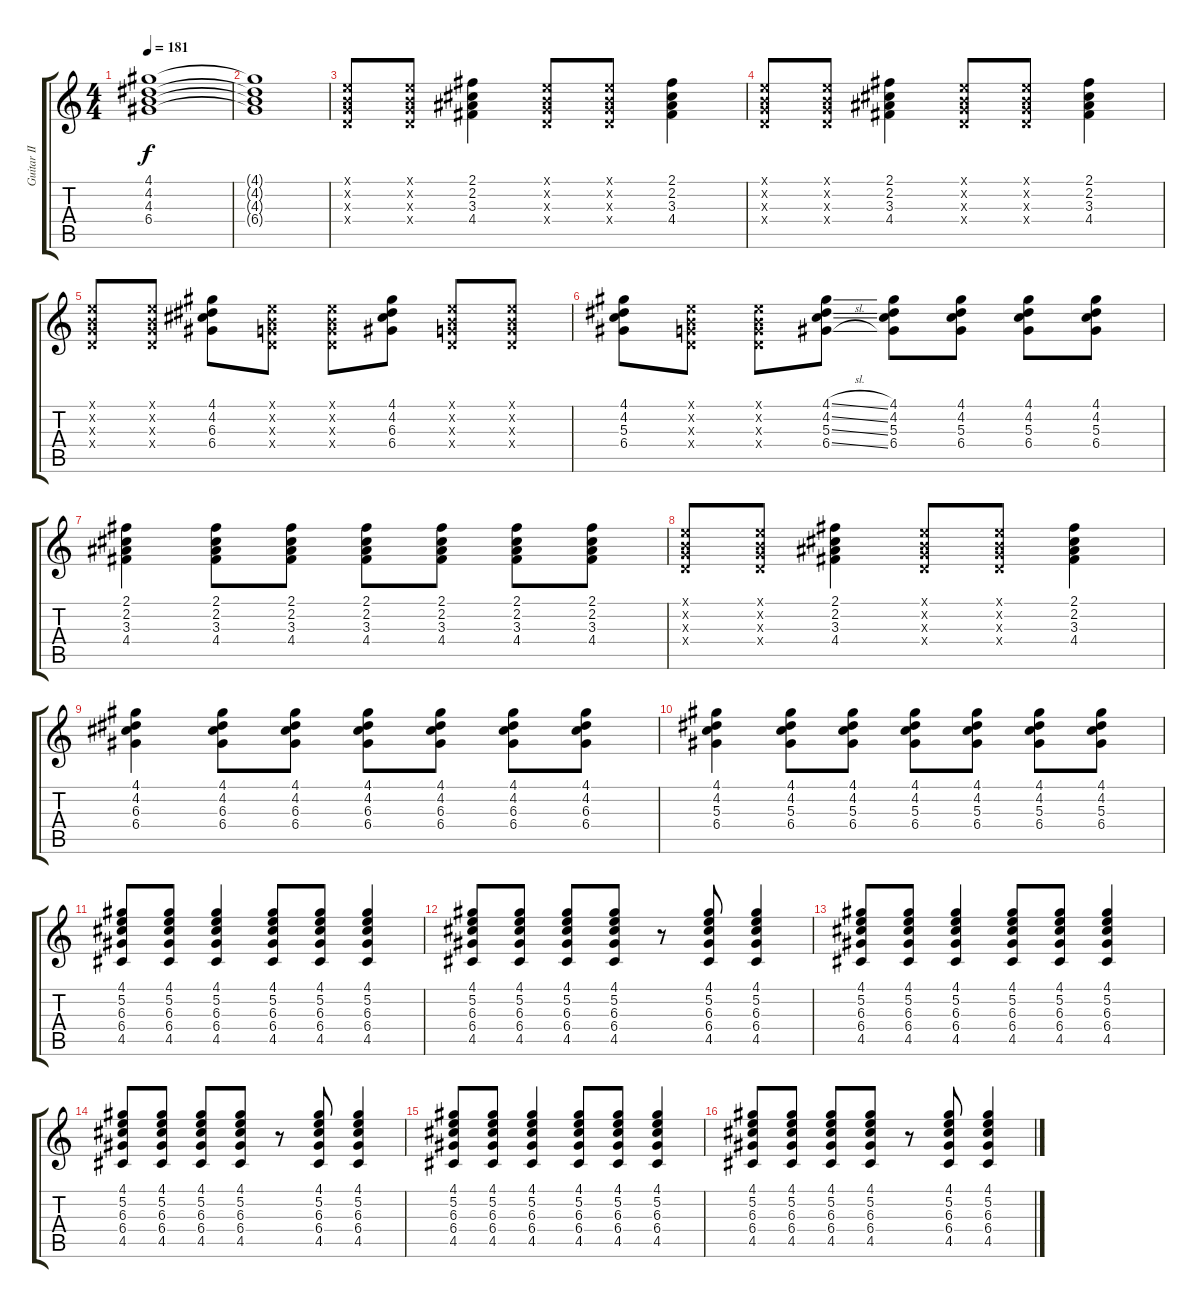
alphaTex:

\track ("Guitar II" "Guitar II") {instrument distortionguitar}
\staff {score tabs}
\tuning (E4 B3 G3 D3 A2 E2) {hide}
\ts (4 4)
\tempo 181
\clef g2
\ks c
(4.1 4.2 4.3 6.4).1{dy f} |
(4.1{t} 4.2{t} 4.3{t} 6.4{t}).1 |
(0.1{x} 0.2{x} 0.3{x} 0.4{x}).8 (0.1{x} 0.2{x} 0.3{x} 0.4{x}).8 (2.1 2.2 3.3 4.4).4 (0.1{x} 0.2{x} 0.3{x} 0.4{x}).8 (0.1{x} 0.2{x} 0.3{x} 0.4{x}).8 (2.1 2.2 3.3 4.4).4 |
(0.1{x} 0.2{x} 0.3{x} 0.4{x}).8 (0.1{x} 0.2{x} 0.3{x} 0.4{x}).8 (2.1 2.2 3.3 4.4).4 (0.1{x} 0.2{x} 0.3{x} 0.4{x}).8 (0.1{x} 0.2{x} 0.3{x} 0.4{x}).8 (2.1 2.2 3.3 4.4).4 |
(0.1{x} 0.2{x} 0.3{x} 0.4{x}).8 (0.1{x} 0.2{x} 0.3{x} 0.4{x}).8 (4.1 4.2 6.3 6.4).8 (0.1{x} 0.2{x} 0.3{x} 0.4{x}).8 (0.1{x} 0.2{x} 0.3{x} 0.4{x}).8 (4.1 4.2 6.3 6.4).8 (0.1{x} 0.2{x} 0.3{x} 0.4{x}).8 (0.1{x} 0.2{x} 0.3{x} 0.4{x}).8 |
(4.1 4.2 5.3 6.4).8 (0.1{x} 0.2{x} 0.3{x} 0.4{x}).8 (0.1{x} 0.2{x} 0.3{x} 0.4{x}).8 (4.1{sl} 4.2{sl} 5.3{sl} 6.4{sl}).8 (4.1 4.2 5.3 6.4).8 (4.1 4.2 5.3 6.4).8 (4.1 4.2 5.3 6.4).8 (4.1 4.2 5.3 6.4).8 |
(2.1 2.2 3.3 4.4).4 (2.1 2.2 3.3 4.4).8 (2.1 2.2 3.3 4.4).8 (2.1 2.2 3.3 4.4).8 (2.1 2.2 3.3 4.4).8 (2.1 2.2 3.3 4.4).8 (2.1 2.2 3.3 4.4).8 |
(0.1{x} 0.2{x} 0.3{x} 0.4{x}).8 (0.1{x} 0.2{x} 0.3{x} 0.4{x}).8 (2.1 2.2 3.3 4.4).4 (0.1{x} 0.2{x} 0.3{x} 0.4{x}).8 (0.1{x} 0.2{x} 0.3{x} 0.4{x}).8 (2.1 2.2 3.3 4.4).4 |
(4.1 4.2 6.3 6.4).4 (4.1 4.2 6.3 6.4).8 (4.1 4.2 6.3 6.4).8 (4.1 4.2 6.3 6.4).8 (4.1 4.2 6.3 6.4).8 (4.1 4.2 6.3 6.4).8 (4.1 4.2 6.3 6.4).8 |
(4.1 4.2 5.3 6.4).4 (4.1 4.2 5.3 6.4).8 (4.1 4.2 5.3 6.4).8 (4.1 4.2 5.3 6.4).8 (4.1 4.2 5.3 6.4).8 (4.1 4.2 5.3 6.4).8 (4.1 4.2 5.3 6.4).8 |
(4.1 5.2 6.3 6.4 4.5).8 (4.1 5.2 6.3 6.4 4.5).8 (4.1 5.2 6.3 6.4 4.5).4 (4.1 5.2 6.3 6.4 4.5).8 (4.1 5.2 6.3 6.4 4.5).8 (4.1 5.2 6.3 6.4 4.5).4 |
(4.1 5.2 6.3 6.4 4.5).8 (4.1 5.2 6.3 6.4 4.5).8 (4.1 5.2 6.3 6.4 4.5).8 (4.1 5.2 6.3 6.4 4.5).8 r.8 (4.1 5.2 6.3 6.4 4.5).8 (4.1 5.2 6.3 6.4 4.5).4 |
(4.1 5.2 6.3 6.4 4.5).8 (4.1 5.2 6.3 6.4 4.5).8 (4.1 5.2 6.3 6.4 4.5).4 (4.1 5.2 6.3 6.4 4.5).8 (4.1 5.2 6.3 6.4 4.5).8 (4.1 5.2 6.3 6.4 4.5).4 |
(4.1 5.2 6.3 6.4 4.5).8 (4.1 5.2 6.3 6.4 4.5).8 (4.1 5.2 6.3 6.4 4.5).8 (4.1 5.2 6.3 6.4 4.5).8 r.8 (4.1 5.2 6.3 6.4 4.5).8 (4.1 5.2 6.3 6.4 4.5).4 |
(4.1 5.2 6.3 6.4 4.5).8 (4.1 5.2 6.3 6.4 4.5).8 (4.1 5.2 6.3 6.4 4.5).4 (4.1 5.2 6.3 6.4 4.5).8 (4.1 5.2 6.3 6.4 4.5).8 (4.1 5.2 6.3 6.4 4.5).4 |
(4.1 5.2 6.3 6.4 4.5).8 (4.1 5.2 6.3 6.4 4.5).8 (4.1 5.2 6.3 6.4 4.5).8 (4.1 5.2 6.3 6.4 4.5).8 r.8 (4.1 5.2 6.3 6.4 4.5).8 (4.1 5.2 6.3 6.4 4.5).4
